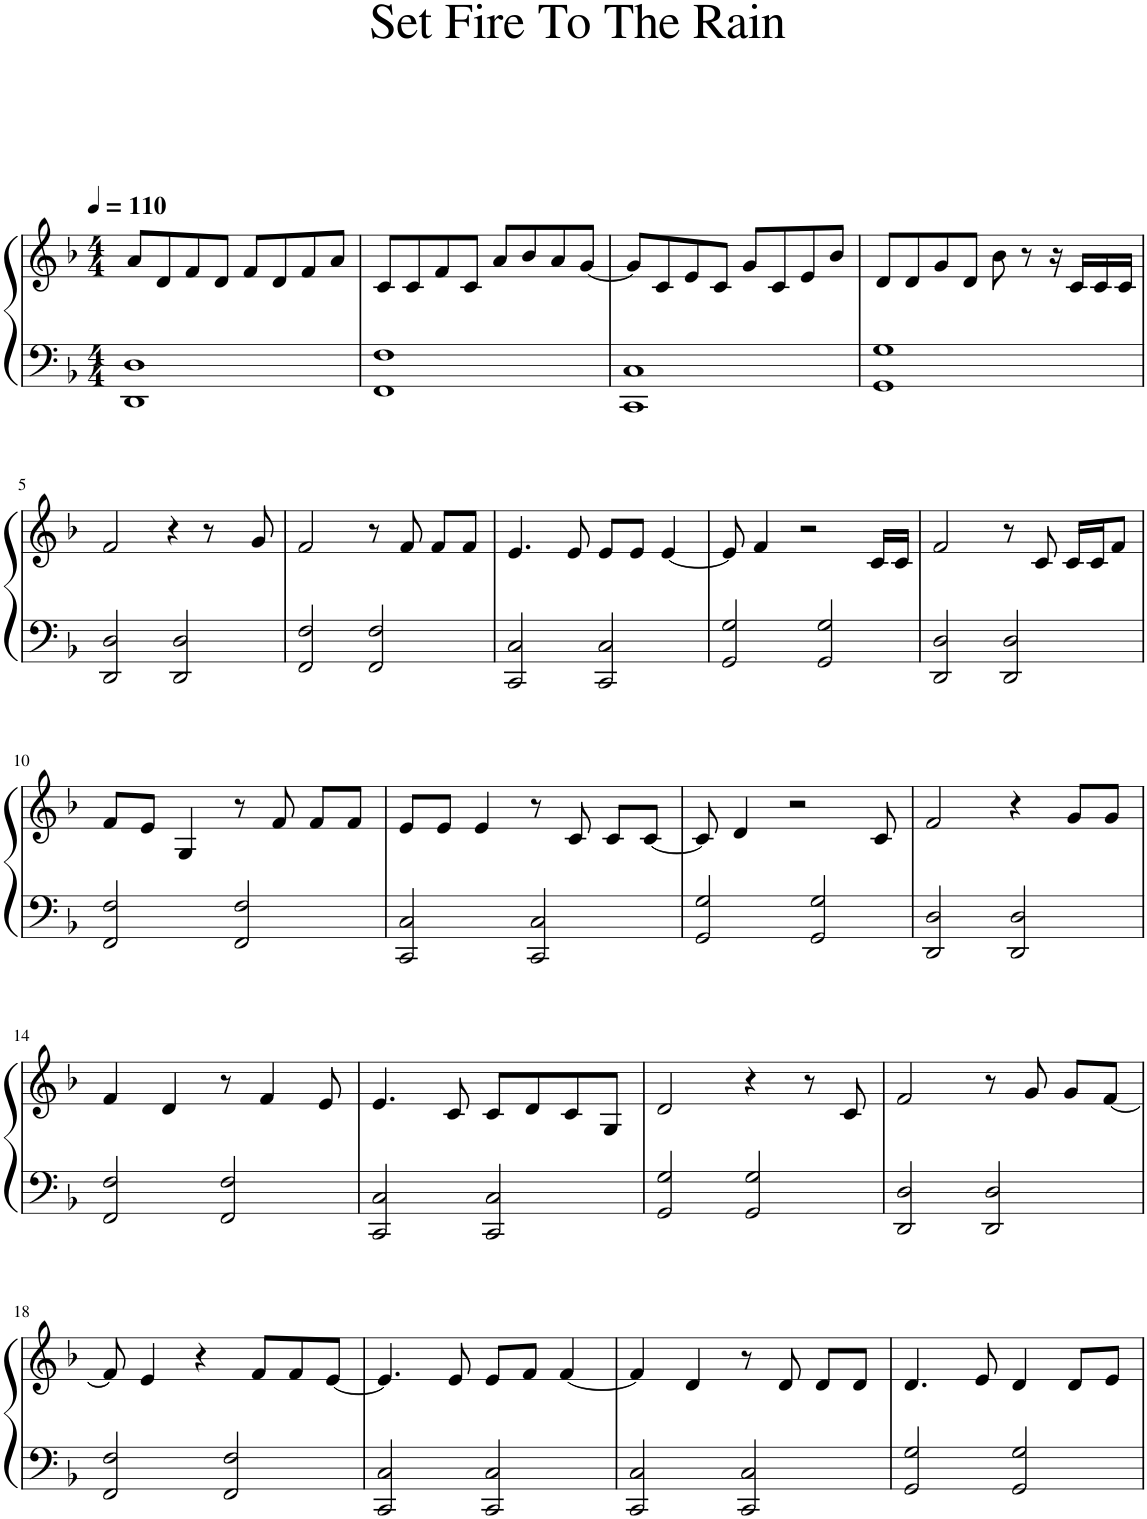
**kern	**kern
*part1	*part1
*staff2	*staff1
*I"Piano	*
*I'Pno.	*
*clefF4	*clefG2
*k[b-]	*k[b-]
*M4/4	*M4/4
*MM110	*MM110
=1	=1
1DD 1D	8a/L
.	8d/
.	8f/
.	8d/J
.	8f/L
.	8d/
.	8f/
.	8a/J
=2	=2
1FF 1F	8c/L
.	8c/
.	8f/
.	8c/J
.	8a/L
.	8b-/
.	8a/
.	[8g/J
=3	=3
1CC 1C	8g/L]
.	8c/
.	8e/
.	8c/J
.	8g/L
.	8c/
.	8e/
.	8b-/J
=4	=4
1GG 1G	8d/L
.	8d/
.	8g/
.	8d/J
.	8b-\
.	8r
.	16r
.	16c/LL
.	16c/
.	16c/JJ
!!LO:LB:g=z
=5	=5
2DD/ 2D/	2f/
2DD/ 2D/	4r
.	8r
.	8g/
=6	=6
2FF/ 2F/	2f/
2FF/ 2F/	8r
.	8f/
.	8f/L
.	8f/J
=7	=7
2CC/ 2C/	4.e/
.	8e/
2CC/ 2C/	8e/L
.	8e/J
.	[4e/
=8	=8
2GG/ 2G/	8e/]
.	4f/
.	2r
2GG/ 2G/	.
.	16c/LL
.	16c/JJ
=9	=9
2DD/ 2D/	2f/
2DD/ 2D/	8r
.	8c/
.	16c/LL
.	16c/J
.	8f/J
!!LO:LB:g=z
=10	=10
2FF/ 2F/	8f/L
.	8e/J
.	4G/
2FF/ 2F/	8r
.	8f/
.	8f/L
.	8f/J
=11	=11
2CC/ 2C/	8e/L
.	8e/J
.	4e/
2CC/ 2C/	8r
.	8c/
.	8c/L
.	[8c/J
=12	=12
2GG/ 2G/	8c/]
.	4d/
.	2r
2GG/ 2G/	.
.	8c/
=13	=13
2DD/ 2D/	2f/
2DD/ 2D/	4r
.	8g/L
.	8g/J
!!LO:LB:g=z
=14	=14
2FF/ 2F/	4f/
.	4d/
2FF/ 2F/	8r
.	4f/
.	8e/
=15	=15
2CC/ 2C/	4.e/
.	8c/
2CC/ 2C/	8c/L
.	8d/
.	8c/
.	8G/J
=16	=16
2GG/ 2G/	2d/
2GG/ 2G/	4r
.	8r
.	8c/
=17	=17
2DD/ 2D/	2f/
2DD/ 2D/	8r
.	8g/
.	8g/L
.	[8f/J
!!LO:LB:g=z
=18	=18
2FF/ 2F/	8f/]
.	4e/
.	4r
2FF/ 2F/	.
.	8f/L
.	8f/
.	[8e/J
=19	=19
2CC/ 2C/	4.e/]
.	8e/
2CC/ 2C/	8e/L
.	8f/J
.	[4f/
=20	=20
2CC/ 2C/	4f/]
.	4d/
2CC/ 2C/	8r
.	8d/
.	8d/L
.	8d/J
=21	=21
2GG/ 2G/	4.d/
.	8e/
2GG/ 2G/	4d/
.	8d/L
.	8e/J
=	=
*-	*-
